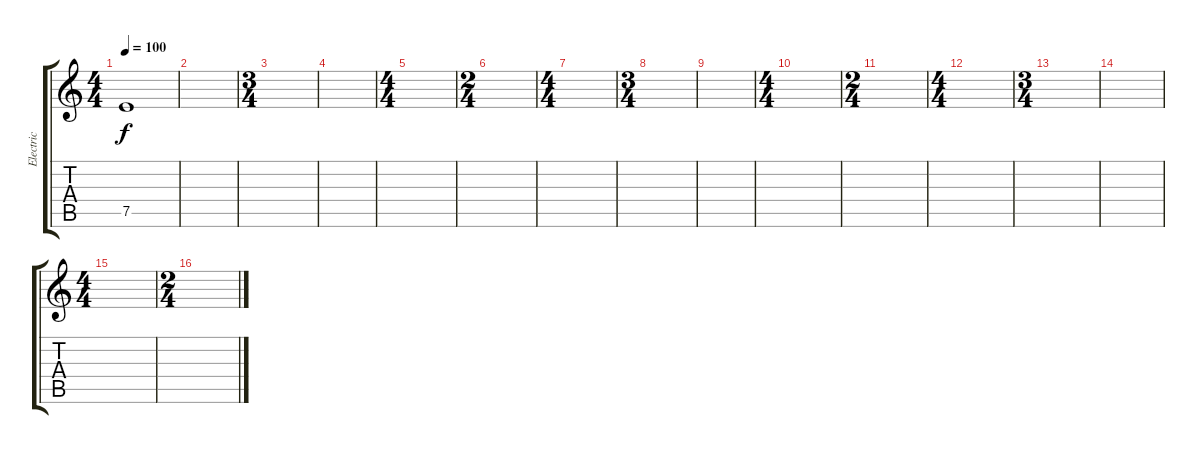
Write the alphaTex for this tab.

\track ("Electric" "Electric") {instrument overdrivenguitar}
\staff {score tabs}
\tuning (E4 B3 G3 D3 A2 E2) {hide}
\ts (4 4)
\tempo 100
\clef g2
\ks c
7.5.1{dy f} |
|
\ts (3 4)
|
|
\ts (4 4)
|
\ts (2 4)
|
\ts (4 4)
|
\ts (3 4)
|
|
\ts (4 4)
|
\ts (2 4)
|
\ts (4 4)
|
\ts (3 4)
|
|
\ts (4 4)
|
\ts (2 4)
